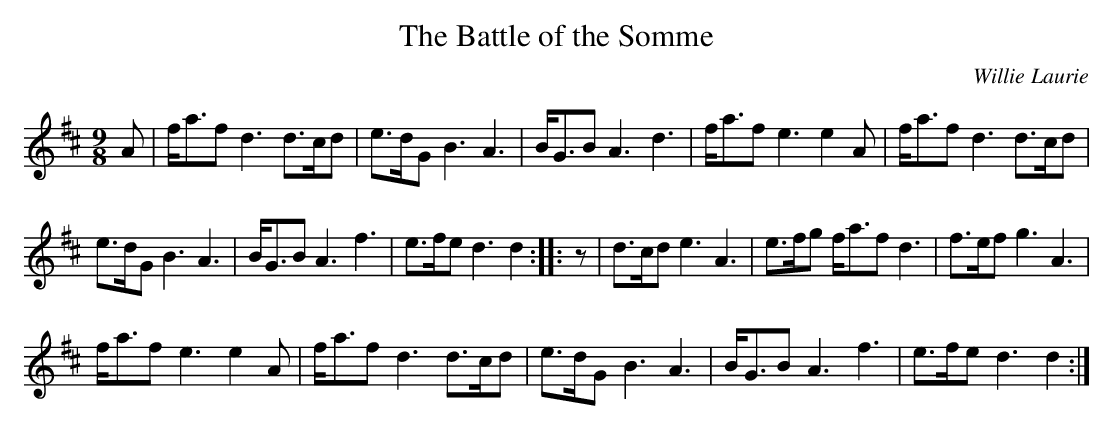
X:1
T:The Battle of the Somme
C:Willie Laurie
M:9/8
L:1/8
K:D
A|f<af d3 d>cd|e>dG B3 A3| B<GB A3 d3|f<af e3 e2 A|f<af d3 d>cd|
e>dG B3 A3|B<GB A3 f3|e>fe d3 d2::z|d>cd e3 A3|e>fg f<af d3|\
f>ef g3 A3|
f<af e3 e2 A|f<af d3 d>cd|e>dG B3 A3|B<GB A3 f3|e>fe d3 d2:|
